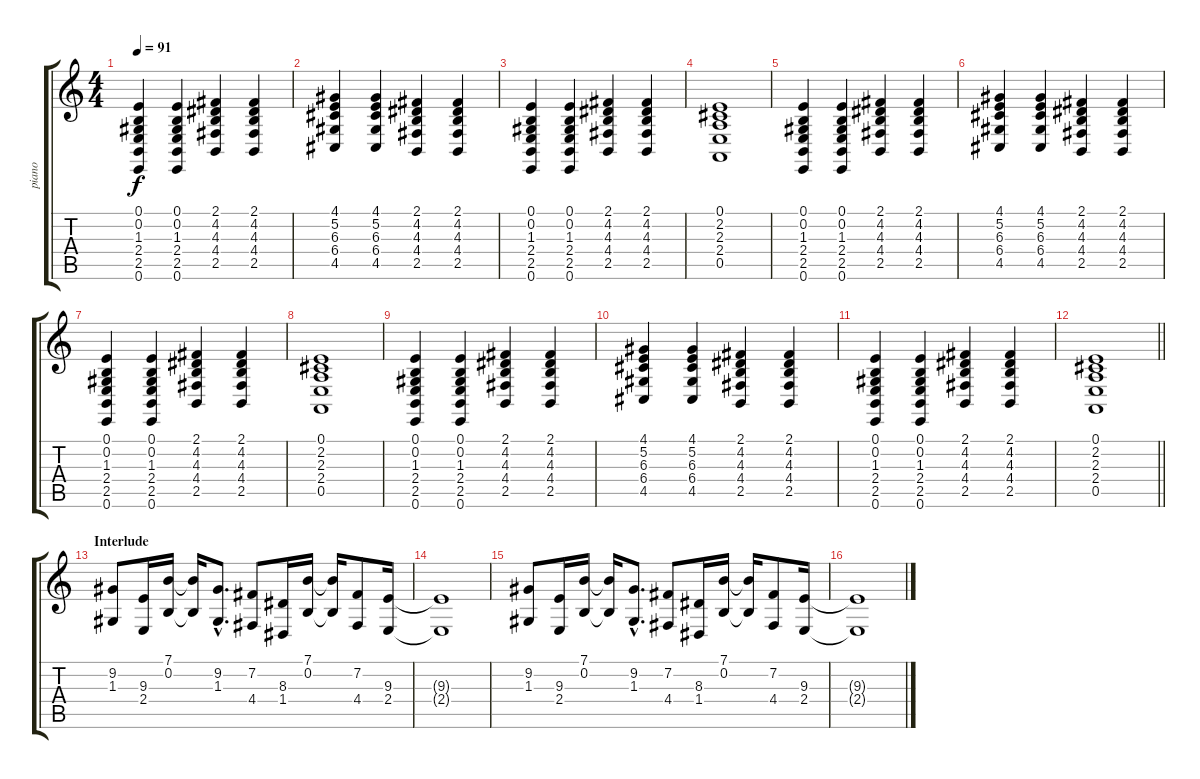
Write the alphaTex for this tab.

\track ("piano" "piano") {instrument acousticgrandpiano}
\staff {score tabs}
\tuning (E4 B3 G3 D3 A2 E2) {hide}
\ts (4 4)
\tempo 91
\clef g2
\ks c
(0.1 0.2 1.3 2.4 2.5 0.6).4{dy f} (0.1 0.2 1.3 2.4 2.5 0.6).4 (2.1 4.2 4.3 4.4 2.5).4 (2.1 4.2 4.3 4.4 2.5).4 |
(4.1 5.2 6.3 6.4 4.5).4 (4.1 5.2 6.3 6.4 4.5).4 (2.1 4.2 4.3 4.4 2.5).4 (2.1 4.2 4.3 4.4 2.5).4 |
(0.1 0.2 1.3 2.4 2.5 0.6).4 (0.1 0.2 1.3 2.4 2.5 0.6).4 (2.1 4.2 4.3 4.4 2.5).4 (2.1 4.2 4.3 4.4 2.5).4 |
(0.1 2.2 2.3 2.4 0.5).1 |
(0.1 0.2 1.3 2.4 2.5 0.6).4 (0.1 0.2 1.3 2.4 2.5 0.6).4 (2.1 4.2 4.3 4.4 2.5).4 (2.1 4.2 4.3 4.4 2.5).4 |
(4.1 5.2 6.3 6.4 4.5).4 (4.1 5.2 6.3 6.4 4.5).4 (2.1 4.2 4.3 4.4 2.5).4 (2.1 4.2 4.3 4.4 2.5).4 |
(0.1 0.2 1.3 2.4 2.5 0.6).4 (0.1 0.2 1.3 2.4 2.5 0.6).4 (2.1 4.2 4.3 4.4 2.5).4 (2.1 4.2 4.3 4.4 2.5).4 |
(0.1 2.2 2.3 2.4 0.5).1 |
(0.1 0.2 1.3 2.4 2.5 0.6).4 (0.1 0.2 1.3 2.4 2.5 0.6).4 (2.1 4.2 4.3 4.4 2.5).4 (2.1 4.2 4.3 4.4 2.5).4 |
(4.1 5.2 6.3 6.4 4.5).4 (4.1 5.2 6.3 6.4 4.5).4 (2.1 4.2 4.3 4.4 2.5).4 (2.1 4.2 4.3 4.4 2.5).4 |
(0.1 0.2 1.3 2.4 2.5 0.6).4 (0.1 0.2 1.3 2.4 2.5 0.6).4 (2.1 4.2 4.3 4.4 2.5).4 (2.1 4.2 4.3 4.4 2.5).4 |
\barLineRight lightlight
(0.1 2.2 2.3 2.4 0.5).1 |
\section ("" "Interlude")
(9.2 1.3).8 (9.3 2.4).16 (7.1 0.2).16 (7.1{t} 0.2{t}).16 (9.2{hac} 1.3{hac}).8{d} (7.2 4.4).8 (8.3 1.4).16 (7.1 0.2).16 (7.1{t} 0.2{t}).16 (7.2 4.4).8 (9.3 2.4).16 |
(9.3{t} 2.4{t}).1 |
(9.2 1.3).8 (9.3 2.4).16 (7.1 0.2).16 (7.1{t} 0.2{t}).16 (9.2{hac} 1.3{hac}).8{d} (7.2 4.4).8 (8.3 1.4).16 (7.1 0.2).16 (7.1{t} 0.2{t}).16 (7.2 4.4).8 (9.3 2.4).16 |
(9.3{t} 2.4{t}).1
